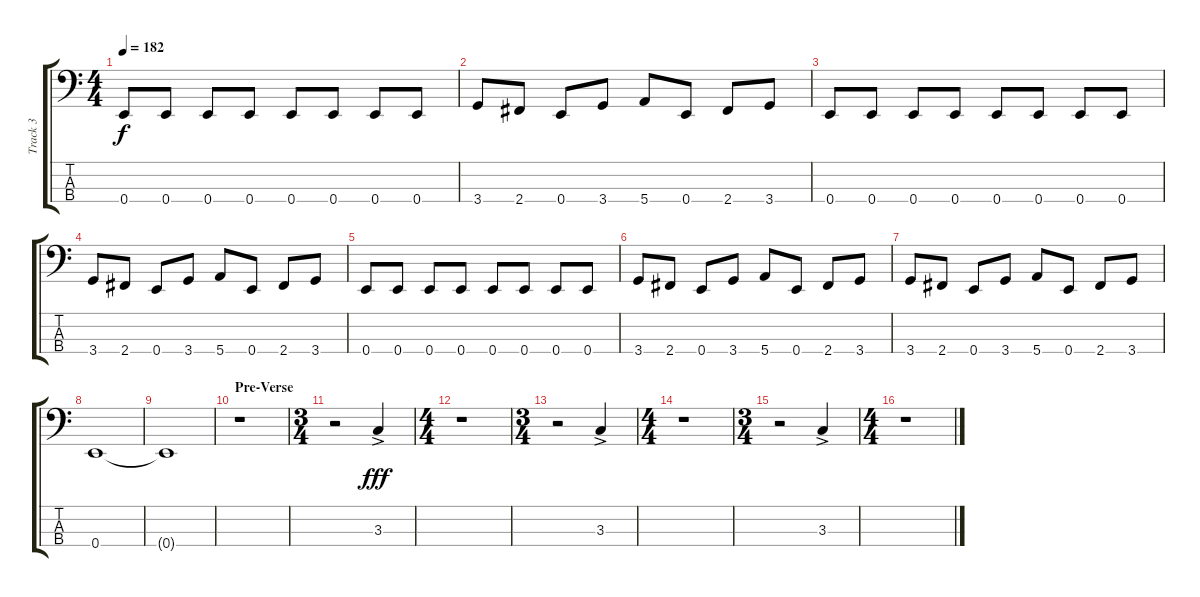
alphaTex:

\track ("Track 3" "Track 3") {instrument electricbassfinger}
\staff {score tabs}
\tuning (G2 D2 A1 E1) {hide}
\ts (4 4)
\tempo 182
\clef f4
\ks c
0.4.8{dy f} 0.4.8 0.4.8 0.4.8 0.4.8 0.4.8 0.4.8 0.4.8 |
3.4.8 2.4.8 0.4.8 3.4.8 5.4.8 0.4.8 2.4.8 3.4.8 |
0.4.8 0.4.8 0.4.8 0.4.8 0.4.8 0.4.8 0.4.8 0.4.8 |
3.4.8 2.4.8 0.4.8 3.4.8 5.4.8 0.4.8 2.4.8 3.4.8 |
0.4.8 0.4.8 0.4.8 0.4.8 0.4.8 0.4.8 0.4.8 0.4.8 |
3.4.8 2.4.8 0.4.8 3.4.8 5.4.8 0.4.8 2.4.8 3.4.8 |
3.4.8 2.4.8 0.4.8 3.4.8 5.4.8 0.4.8 2.4.8 3.4.8 |
0.4.1 |
0.4{t}.1 |
\section ("" "Pre-Verse")
r.1 |
\ts (3 4)
r.2 3.3{ac}.4{dy fff} |
\ts (4 4)
r.1 |
\ts (3 4)
r.2 3.3{ac}.4 |
\ts (4 4)
r.1 |
\ts (3 4)
r.2 3.3{ac}.4 |
\ts (4 4)
r.1
